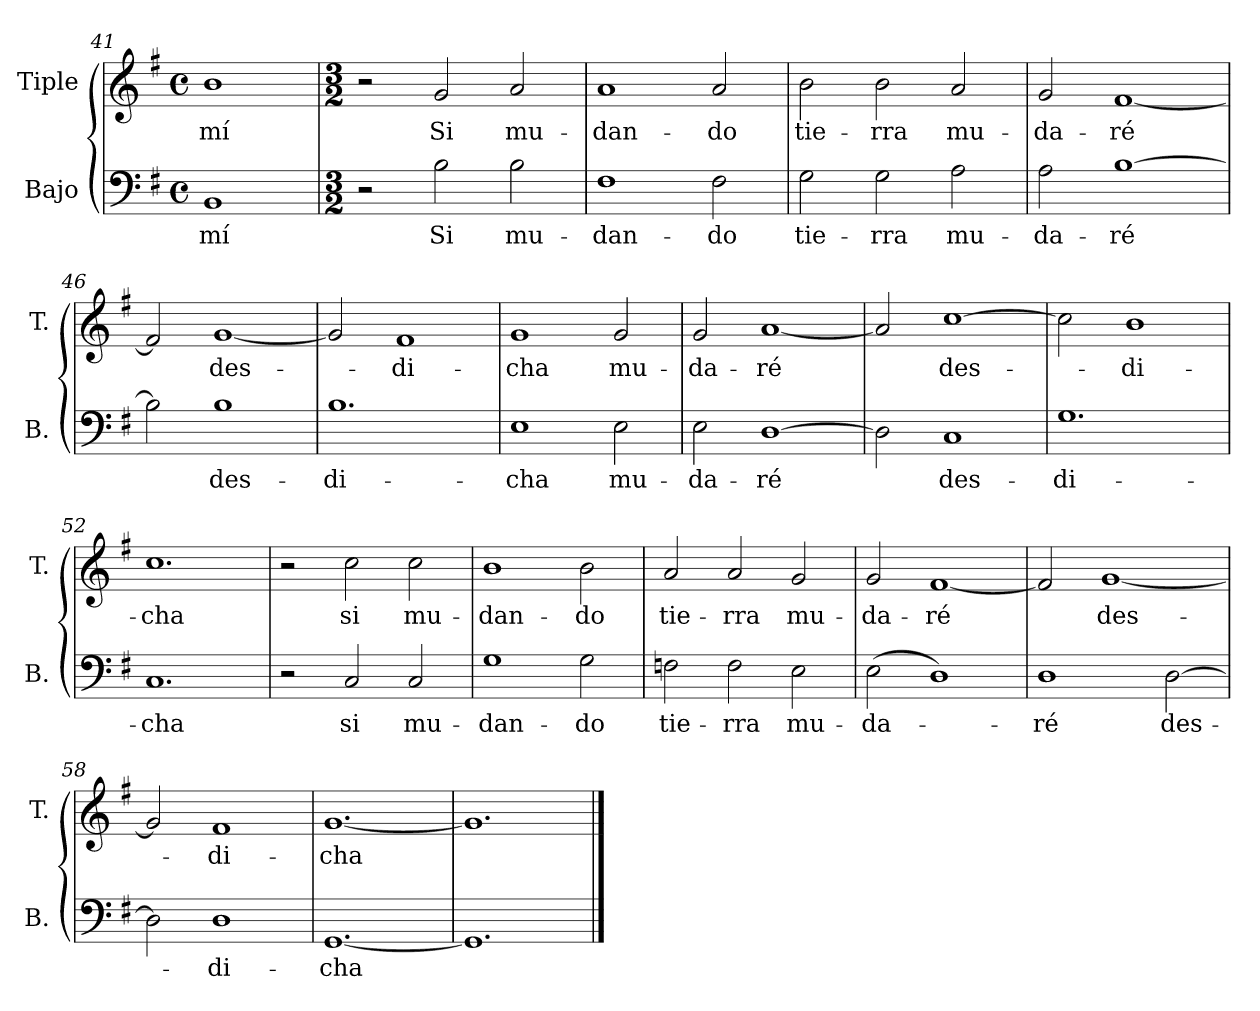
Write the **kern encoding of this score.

**kern	**text	**kern	**text
*part2	*part2	*part1	*part1
*staff2	*staff2	*staff1	*staff1
*I"Bajo	*	*I"Tiple	*
*I'B.	*	*I'T.	*
*clefF4	*	*clefG2	*
*k[f#]	*	*k[f#]	*
*M4/4	*	*M4/4	*
*met(c)	*	*met(c)	*
=41	=41	=41	=41
1BB	mí	1b	mí
=42	=42	=42	=42
*M3/2	*	*M3/2	*
2r	.	2r	.
2B	Si	2g	Si
2B	mu-	2a	mu-
=43	=43	=43	=43
1F#	-dan-	1a	-dan-
2F#	-do	2a	-do
=44	=44	=44	=44
2G	tie-	2b	tie-
2G	-rra	2b	-rra
2A	mu-	2a	mu-
=45	=45	=45	=45
2A	-da-	2g	-da-
[1B	-ré	[1f#	-ré
=46	=46	=46	=46
2B]	.	2f#]	.
1B	des-	[1g	des-
=47	=47	=47	=47
1.B	-di-	2g]	.
.	.	1f#	-di-
=48	=48	=48	=48
1E	-cha	1g	-cha
2E	mu-	2g	mu-
=49	=49	=49	=49
2E	-da-	2g	-da-
[1D	-ré	[1a	-ré
=50	=50	=50	=50
2D]	.	2a]	.
1C	des-	[1cc	des-
=51	=51	=51	=51
1.G	-di-	2cc]	.
.	.	1b	-di-
=52	=52	=52	=52
1.C	-cha	1.cc	-cha
=53	=53	=53	=53
2r	.	2r	.
2C	si	2cc	si
2C	mu-	2cc	mu-
=54	=54	=54	=54
1G	-dan-	1b	-dan-
2G	-do	2b	-do
=55	=55	=55	=55
2Fn	tie-	2a	tie-
2F	-rra	2a	-rra
2E	mu-	2g	mu-
=56	=56	=56	=56
(2E	-da-	2g	-da-
1D)	.	[1f#	-ré
=57	=57	=57	=57
1D	-ré	2f#]	.
.	.	[1g	des-
[2D	des-	.	.
=58	=58	=58	=58
2D]	.	2g]	.
1D	-di-	1f#	-di-
=59	=59	=59	=59
[1.GG	-cha	[1.g	-cha
=60	=60	=60	=60
1.GG]	.	1.g]	.
==	==	==	==
*-	*-	*-	*-
